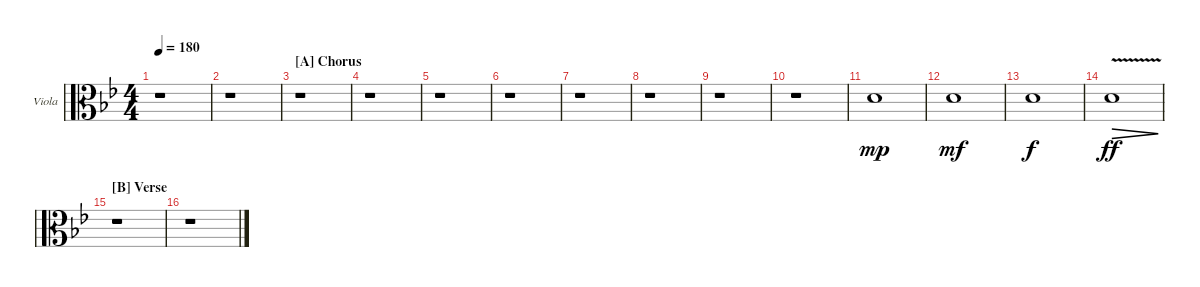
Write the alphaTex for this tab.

\defaultSystemsLayout 4
\bracketExtendMode groupsimilarinstruments
\firstSystemTrackNameOrientation horizontal
\otherSystemsTrackNameOrientation horizontal
\track ("Viola" "Viola") {instrument viola}
\staff {score}
\tuning (A4 D4 G3 C3)
\ts (4 4)
\tempo 180
\clef c3
\scale
0.333333
\ks bb
r.1{dy f} |
\scale
0.333333 r.1 |
\section ("A" "Chorus")
\scale
0.333333 r.1 |
\scale
0.333333 r.1 |
\scale
0.333333 r.1 |
\scale
0.333333 r.1 |
\scale
0.333333 r.1 |
\scale
0.333333 r.1 |
\scale
0.333333 r.1 |
\scale
0.333333 r.1 |
\scale
0.333333 0.2.1{dy mp} |
\scale
0.333333 0.2.1{dy mf} |
\scale
0.333333 0.2.1{dy f} |
\scale
0.333333 0.2{v}.1{dec dy ff} |
\section ("B" "Verse")
\scale
0.333333 r.1 |
\scale
0.333333 r.1
